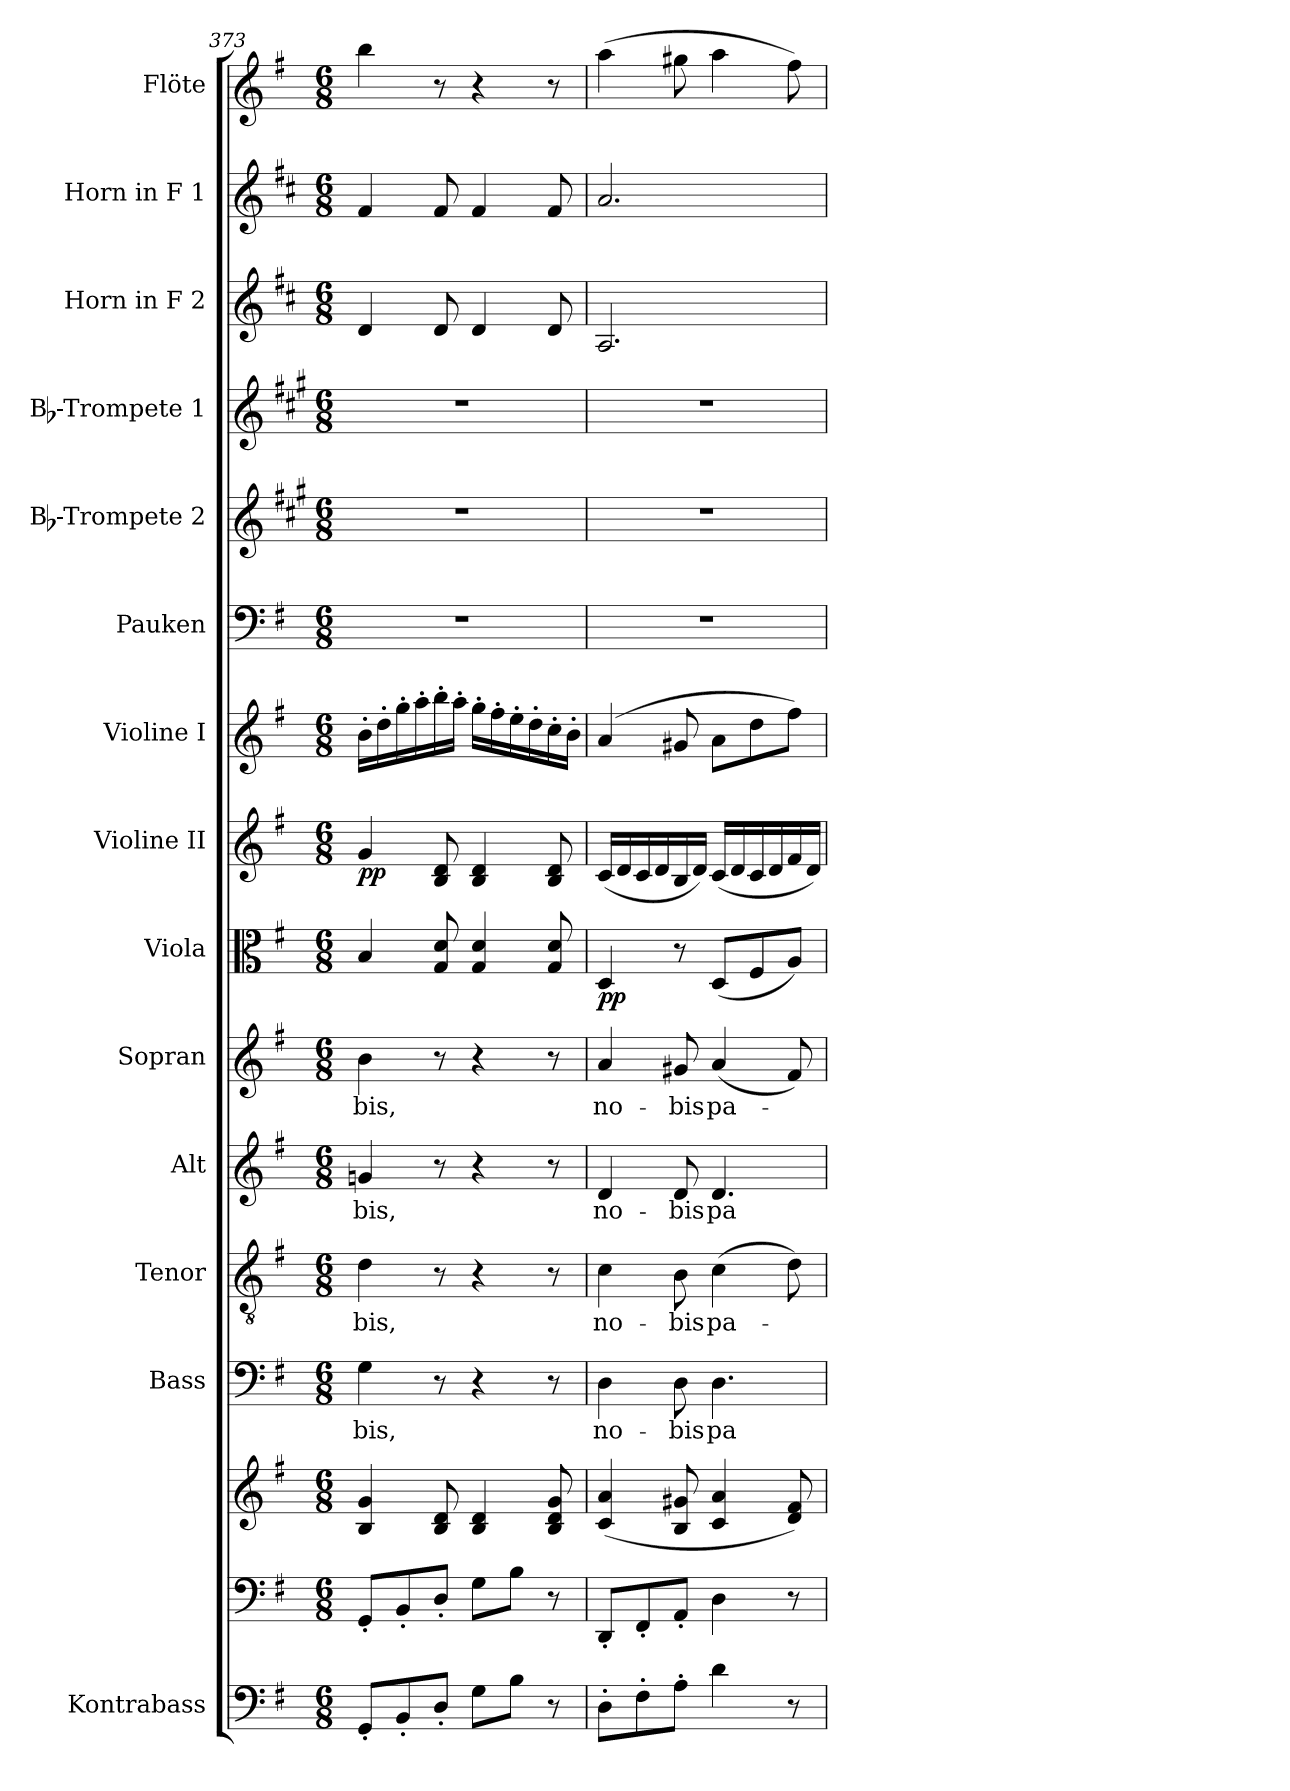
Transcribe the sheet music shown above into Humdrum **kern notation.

**kern	**kern	**kern	**kern	**text	**kern	**text	**kern	**text	**kern	**text	**kern	**dynam	**kern	**dynam	**kern	**kern	**kern	**kern	**kern	**kern	**kern
*part15	*part14	*part14	*part13	*part13	*part12	*part12	*part11	*part11	*part10	*part10	*part9	*part9	*part8	*part8	*part7	*part6	*part5	*part4	*part3	*part2	*part1
*staff16	*staff15	*staff14	*staff13	*staff13	*staff12	*staff12	*staff11	*staff11	*staff10	*staff10	*staff9	*staff9	*staff8	*staff8	*staff7	*staff6	*staff5	*staff4	*staff3	*staff2	*staff1
*I"Kontrabass	*	*	*I"Bass	*	*I"Tenor	*	*I"Alt	*	*I"Sopran	*	*I"Viola	*	*I"Violine II	*	*I"Violine I	*I"Pauken	*I"Bb-Trompete 2	*I"Bb-Trompete 1	*I"Horn in F 2	*I"Horn in F 1	*I"Flöte
*I'Kb.	*	*	*I'B.	*	*I'T.	*	*I'A.	*	*I'S.	*	*I'Vla.	*	*I'Vl. II	*	*I'Vl. I	*I'Pk.	*I'Bb Trp. 2	*I'Bb Trp. 1	*	*	*I'Fl.
*clefF4	*clefF4	*clefG2	*clefF4	*	*clefGv2	*	*clefG2	*	*clefG2	*	*clefC3	*	*clefG2	*	*clefG2	*clefF4	*clefG2	*clefG2	*clefG2	*clefG2	*clefG2
*ITrd7c12	*	*	*	*	*	*	*	*	*	*	*	*	*	*	*	*	*ITrd1c2	*ITrd1c2	*ITrd4c7	*ITrd4c7	*
*k[f#]	*k[f#]	*k[f#]	*k[f#]	*	*k[f#]	*	*k[f#]	*	*k[f#]	*	*k[f#]	*	*k[f#]	*	*k[f#]	*k[f#]	*k[f#]	*k[f#]	*k[f#]	*k[f#]	*k[f#]
*G:	*G:	*G:	*G:	*	*G:	*	*G:	*	*G:	*	*G:	*	*G:	*	*G:	*G:	*G:	*G:	*G:	*G:	*G:
*M6/8	*M6/8	*M6/8	*M6/8	*	*M6/8	*	*M6/8	*	*M6/8	*	*M6/8	*	*M6/8	*	*M6/8	*M6/8	*M6/8	*M6/8	*M6/8	*M6/8	*M6/8
=373	=373	=373	=373	=373	=373	=373	=373	=373	=373	=373	=373	=373	=373	=373	=373	=373	=373	=373	=373	=373	=373
!	!	!	!	!LO:LY:b	!	!LO:LY:b	!	!LO:LY:b	!	!LO:LY:b	!	!	!	!LO:DY:b	!	!	!	!	!	!	!
8GGG'</L	8GG'</L	4B/ 4g/	4G\	-bis,	4d\	-bis,	4gn/	-bis,	4b\	-bis,	4B/	.	4g/	pp	16b'>\LL	2.r	2.r	2.r	4G/	4B/	4bb\
.	.	.	.	.	.	.	.	.	.	.	.	.	.	.	16dd'>\	.	.	.	.	.	.
8BBB'</	8BB'</	.	.	.	.	.	.	.	.	.	.	.	.	.	16gg'>\	.	.	.	.	.	.
.	.	.	.	.	.	.	.	.	.	.	.	.	.	.	16aa'>\	.	.	.	.	.	.
8DD'</J	8D'</J	8B/ 8d/	8r	.	8r	.	8r	.	8r	.	8G/ 8d/	.	8B/ 8d/	.	16bb'>\	.	.	.	8G/	8B/	8r
.	.	.	.	.	.	.	.	.	.	.	.	.	.	.	16aa'>\JJ	.	.	.	.	.	.
8GG\L	8G\L	4B/ 4d/	4r	.	4r	.	4r	.	4r	.	4G/ 4d/	.	4B/ 4d/	.	16gg'>\LL	.	.	.	4G/	4B/	4r
.	.	.	.	.	.	.	.	.	.	.	.	.	.	.	16ff#'>\	.	.	.	.	.	.
8BB\J	8B\J	.	.	.	.	.	.	.	.	.	.	.	.	.	16ee'>\	.	.	.	.	.	.
.	.	.	.	.	.	.	.	.	.	.	.	.	.	.	16dd'>\	.	.	.	.	.	.
8r	8r	8B/ 8d/ 8g/	8r	.	8r	.	8r	.	8r	.	8G/ 8d/	.	8B/ 8d/	.	16cc'>\	.	.	.	8G/	8B/	8r
.	.	.	.	.	.	.	.	.	.	.	.	.	.	.	16b'>\JJ	.	.	.	.	.	.
=374	=374	=374	=374	=374	=374	=374	=374	=374	=374	=374	=374	=374	=374	=374	=374	=374	=374	=374	=374	=374	=374
!	!	!	!	!LO:LY:b	!	!LO:LY:b	!	!LO:LY:b	!	!LO:LY:b	!	!LO:DY:b	!	!	!	!	!	!	!	!	!
8DD'>\L	8DD'</L	(4c/ 4a/	4D\	no-	4c\	no-	4d/	no-	4a/	no-	4D/	pp	(<16c/LL	.	(4a/	2.r	2.r	2.r	2.D/	2.d/	(>4aa\
.	.	.	.	.	.	.	.	.	.	.	.	.	16d/	.	.	.	.	.	.	.	.
8FF#'>\	8FF#'</	.	.	.	.	.	.	.	.	.	.	.	16c/	.	.	.	.	.	.	.	.
.	.	.	.	.	.	.	.	.	.	.	.	.	16d/	.	.	.	.	.	.	.	.
!	!	!	!	!LO:LY:b	!	!LO:LY:b	!	!LO:LY:b	!	!LO:LY:b	!	!	!	!	!	!	!	!	!	!	!
8AA'>\J	8AA'</J	8B/ 8g#X/	8D\	-bis	8B\	-bis	8d/	-bis	8g#X/	-bis	8r	.	16B/	.	8g#X/	.	.	.	.	.	8gg#X\
.	.	.	.	.	.	.	.	.	.	.	.	.	16d/JJ)	.	.	.	.	.	.	.	.
!	!	!	!	!LO:LY:b	!	!LO:LY:b	!	!LO:LY:b	!	!LO:LY:b	!	!	!	!	!	!	!	!	!	!	!
4D\	4D\	4c/ 4a/	4.D\	pa-	(>4c\	pa-	4.d/	pa-	(<4a/	pa-	(<8D/L	.	(<16c/LL	.	8a\L	.	.	.	.	.	4aa\
.	.	.	.	.	.	.	.	.	.	.	.	.	16d/	.	.	.	.	.	.	.	.
.	.	.	.	.	.	.	.	.	.	.	8F#/	.	16c/	.	8dd\	.	.	.	.	.	.
.	.	.	.	.	.	.	.	.	.	.	.	.	16d/	.	.	.	.	.	.	.	.
8r	8r	8d/ 8f#/)	.	.	8d\)	.	.	.	8f#/)	.	8A/J)	.	16f#/	.	8ff#\J)	.	.	.	.	.	8ff#\)
.	.	.	.	.	.	.	.	.	.	.	.	.	16d/JJ)	.	.	.	.	.	.	.	.
=	=	=	=	=	=	=	=	=	=	=	=	=	=	=	=	=	=	=	=	=	=
*-	*-	*-	*-	*-	*-	*-	*-	*-	*-	*-	*-	*-	*-	*-	*-	*-	*-	*-	*-	*-	*-
